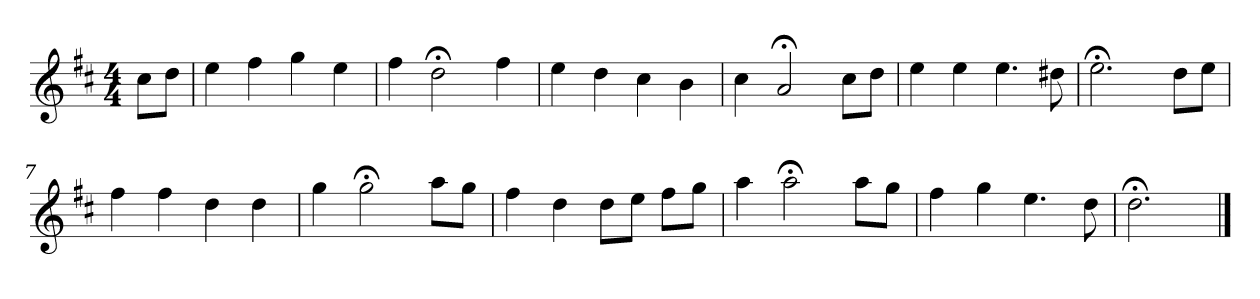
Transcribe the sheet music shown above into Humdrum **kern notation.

**kern
*part1
*staff1
*k[f#c#]
*D:
*M4/4
*MM120
=
8cc#L
8ddJ
=1
4ee
4ff#
4gg
4ee
=2
4ff#
2dd;<
4ff#
=3
4ee
4dd
4cc#
4b
=4
4cc#
2a;<
8cc#L
8ddJ
=5
4ee
4ee
4.ee
8dd#X
=6
2.ee;<
8ddL
8eeJ
=7
4ff#
4ff#
4dd
4dd
=8
4gg
2gg;<
8aaL
8ggJ
=9
4ff#
4dd
8ddL
8eeJ
8ff#L
8ggJ
=10
4aa
2aa;<
8aaL
8ggJ
=11
4ff#
4gg
4.ee
8dd
=12
2.dd;<
==
*-
